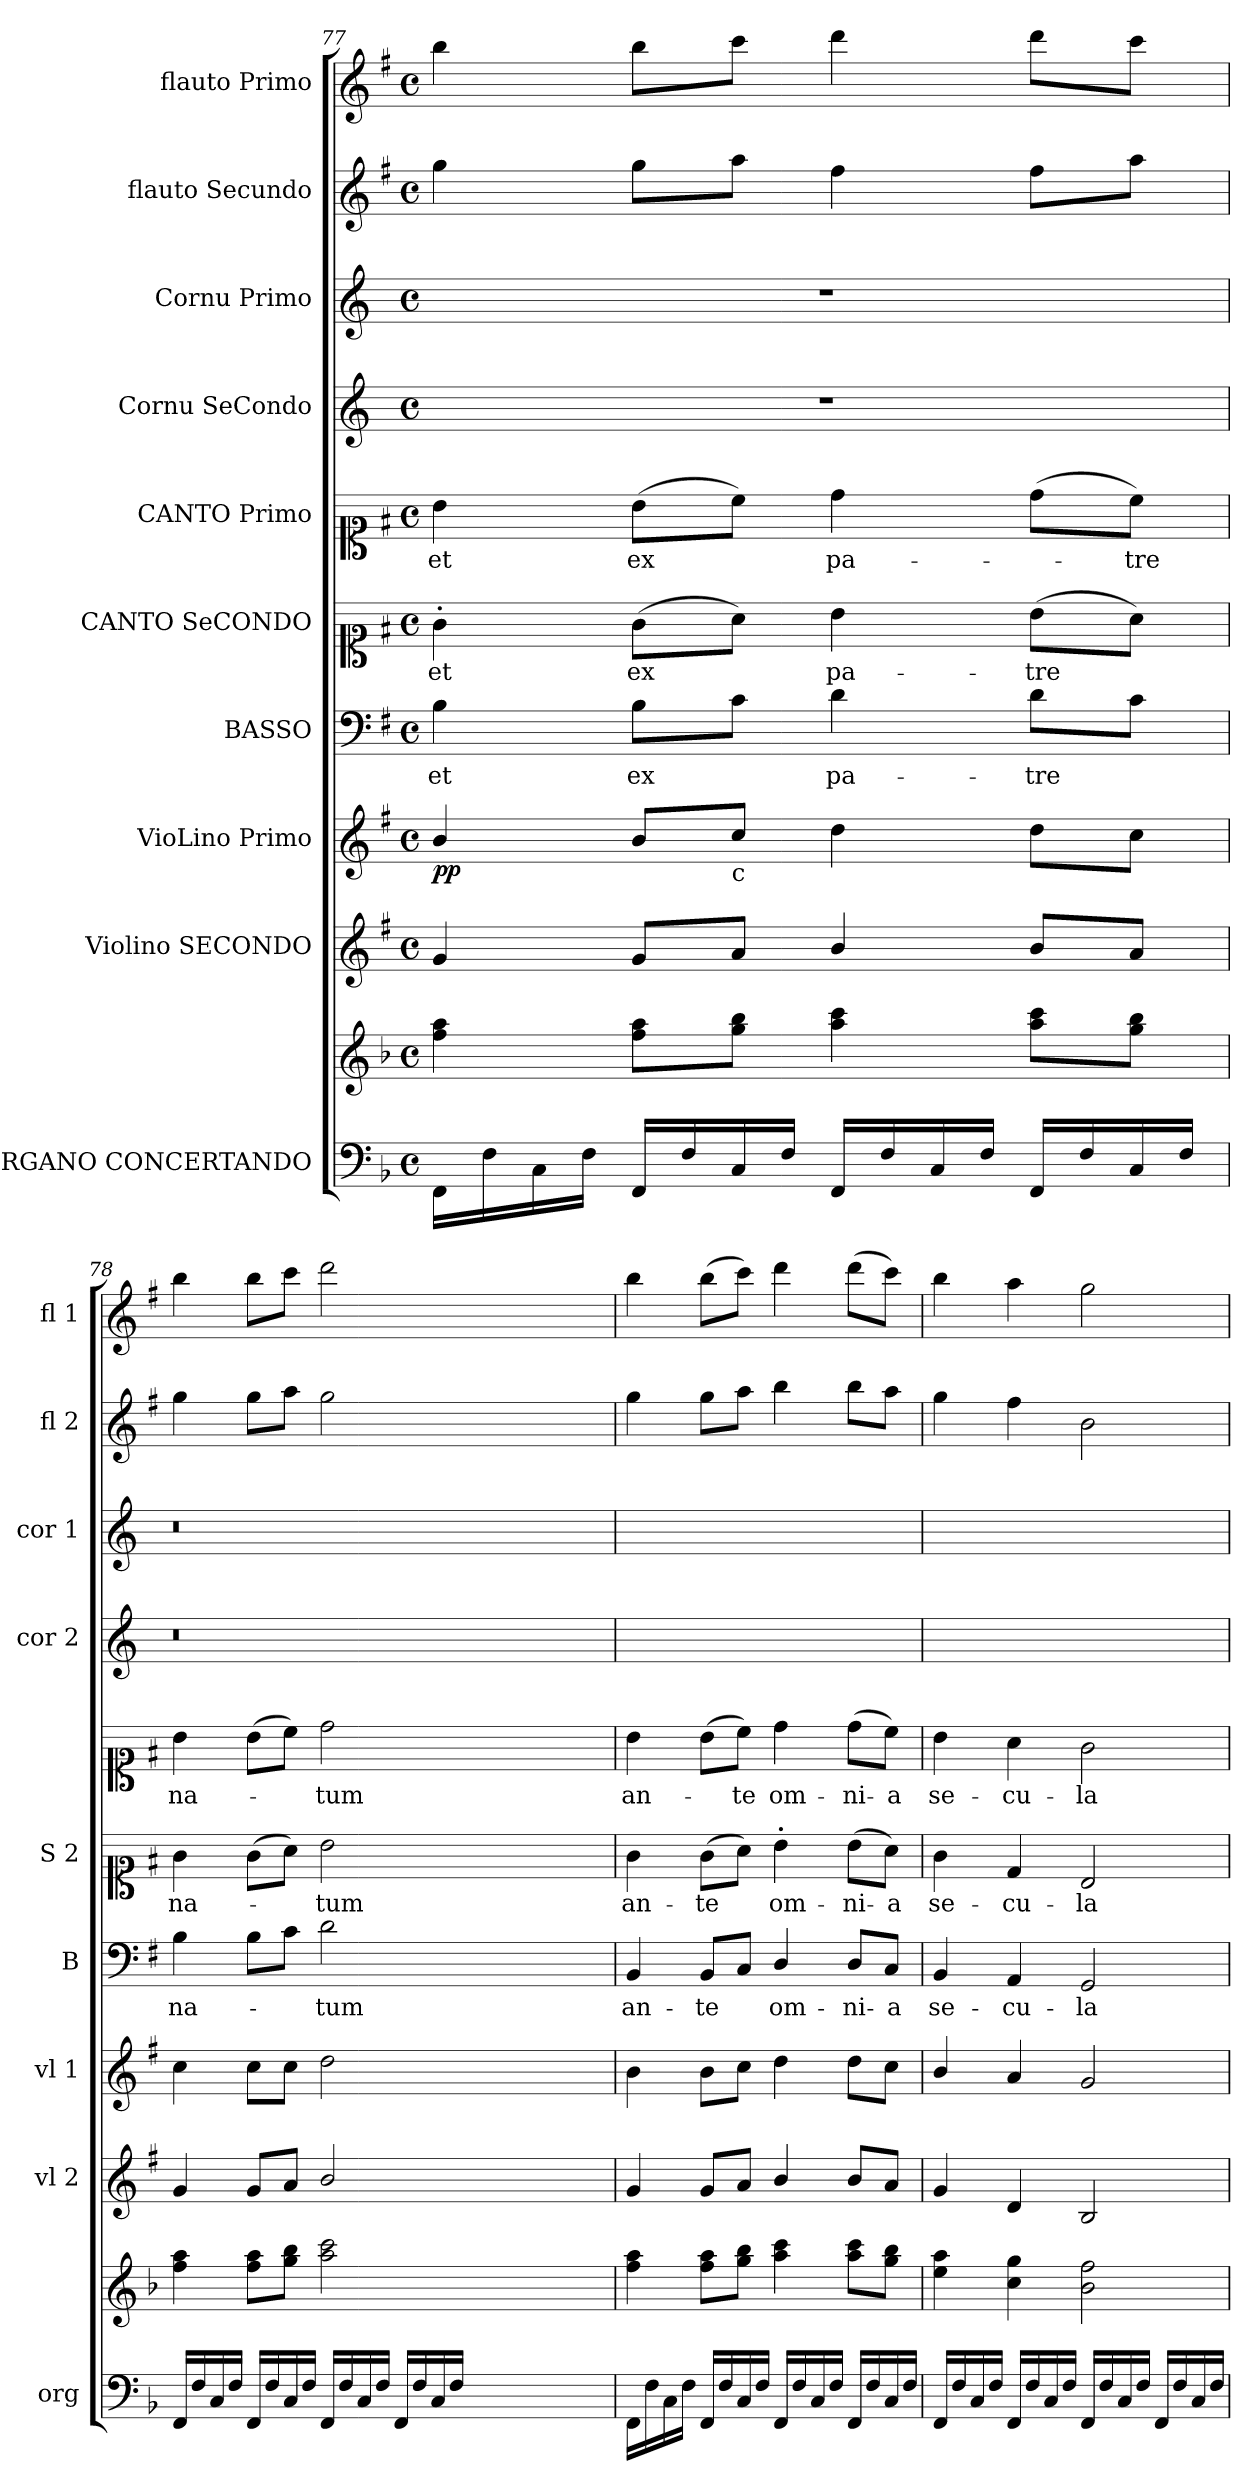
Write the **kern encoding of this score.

**kern	**kern	**dynam	**kern	**kern	**dynam	**kern	**text	**kern	**text	**kern	**text	**kern	**kern	**kern	**kern
*part10	*part10	*part10	*part9	*part8	*part8	*part7	*part7	*part6	*part6	*part5	*part5	*part4	*part3	*part2	*part1
*staff11	*staff10	*staff10/11	*staff9	*staff8	*staff8	*staff7	*staff7	*staff6	*staff6	*staff5	*staff5	*staff4	*staff3	*staff2	*staff1
*I"ORGANO CONCERTANDO	*	*	*I"Violino SECONDO	*I"VioLino Primo	*	*I"BASSO	*	*I"CANTO SeCONDO	*	*I"CANTO Primo	*	*I"Cornu SeCondo	*I"Cornu Primo	*I"flauto Secundo	*I"flauto Primo
*I'org	*	*	*I'vl 2	*I'vl 1	*	*I'B	*	*I'S 2	*	*	*	*I'cor 2	*I'cor 1	*I'fl 2	*I'fl 1
*clefF4	*clefG2	*	*clefG2	*clefG2	*	*clefF4	*	*clefC1	*	*clefC1	*	*clefG2	*clefG2	*clefG2	*clefG2
*ITrd-1c-2	*ITrd-1c-2	*	*	*	*	*	*	*	*	*	*	*ITrd3c5	*ITrd3c5	*	*
*k[f#]	*k[f#]	*	*k[f#]	*k[f#]	*	*k[f#]	*	*k[f#]	*	*k[f#]	*	*k[f#]	*k[f#]	*k[f#]	*k[f#]
*G:	*G:	*	*G:	*G:	*	*G:	*	*G:	*	*G:	*	*	*	*G:	*G:
*M4/4	*M4/4	*	*M4/4	*M4/4	*	*M4/4	*	*M4/4	*	*M4/4	*	*M4/4	*M4/4	*M4/4	*M4/4
*met(c)	*met(c)	*	*met(c)	*met(c)	*	*met(c)	*	*met(c)	*	*met(c)	*	*met(c)	*met(c)	*met(c)	*met(c)
=77	=77	=77	=77	=77	=77	=77	=77	=77	=77	=77	=77	=77	=77	=77	=77
!	!	!LO:DY:a	!	!	!LO:DY:b	!	!	!	!	!	!	!	!	!	!
16GG/LL	4gg\ 4bb\	Pianiſsimo	4g/	4b/	pp	4B\	et	4g'\	et	4b\	et	1r	1r	4gg\	4bb\
16G\	.	.	.	.	.	.	.	.	.	.	.	.	.	.	.
16D\	.	.	.	.	.	.	.	.	.	.	.	.	.	.	.
16G\JJ	.	.	.	.	.	.	.	.	.	.	.	.	.	.	.
16GG/LL	8gg\ 8bb\L	.	8g/L	8b/L	.	8B\L	ex	(8g\L	ex	(8b\L	ex	.	.	8gg\L	8bb\L
16G/	.	.	.	.	.	.	.	.	.	.	.	.	.	.	.
!	!	!	!	!LO:TX:b:t=c	!	!	!	!	!	!	!	!	!	!	!
16D/	8aa\ 8ccc\J	.	8a/J	8cc/J	.	8c\J	.	8a\J)	.	8cc\J)	.	.	.	8aa\J	8ccc\J
16G/JJ	.	.	.	.	.	.	.	.	.	.	.	.	.	.	.
16GG/LL	4bb\ 4ddd\	.	4b/	4dd\	.	4d\	pa-	4b\	pa-	4dd\	pa-	.	.	4ff#\	4ddd\
16G/	.	.	.	.	.	.	.	.	.	.	.	.	.	.	.
16D/	.	.	.	.	.	.	.	.	.	.	.	.	.	.	.
16G/JJ	.	.	.	.	.	.	.	.	.	.	.	.	.	.	.
16GG/LL	8bb\ 8ddd\L	.	8b/L	8dd\L	.	8d\L	-tre	(8b\L	-tre	(8dd\L	.	.	.	8ff#\L	8ddd\L
16G/	.	.	.	.	.	.	.	.	.	.	.	.	.	.	.
16D/	8aa\ 8ccc\J	.	8a/J	8cc\J	.	8c\J	.	8a\J)	.	8cc\J)	-tre	.	.	8aa\J	8ccc\J
16G/JJ	.	.	.	.	.	.	.	.	.	.	.	.	.	.	.
=78	=78	=78	=78	=78	=78	=78	=78	=78	=78	=78	=78	=78	=78	=78	=78
16GG/LL	4gg\ 4bb\	.	4g/	4cc\	.	4B\	na-	4g\	na-	4b\	na-	0.r	0.r	4gg\	4bb\
16G/	.	.	.	.	.	.	.	.	.	.	.	.	.	.	.
16D/	.	.	.	.	.	.	.	.	.	.	.	.	.	.	.
16G/JJ	.	.	.	.	.	.	.	.	.	.	.	.	.	.	.
16GG/LL	8gg\ 8bb\L	.	8g/L	8cc\L	.	8B\L	.	(8g\L	.	(8b\L	.	.	.	8gg\L	8bb\L
16G/	.	.	.	.	.	.	.	.	.	.	.	.	.	.	.
16D/	8aa\ 8ccc\J	.	8a/J	8cc\J	.	8c\J	.	8a\J)	.	8cc\J)	.	.	.	8aa\J	8ccc\J
16G/JJ	.	.	.	.	.	.	.	.	.	.	.	.	.	.	.
16GG/LL	2bb\ 2ddd\	.	2b/	2dd\	.	2d\	-tum	2b\	-tum	2dd\	-tum	.	.	2gg\	2ddd\
16G/	.	.	.	.	.	.	.	.	.	.	.	.	.	.	.
16D/	.	.	.	.	.	.	.	.	.	.	.	.	.	.	.
16G/JJ	.	.	.	.	.	.	.	.	.	.	.	.	.	.	.
16GG/LL	.	.	.	.	.	.	.	.	.	.	.	.	.	.	.
16G/	.	.	.	.	.	.	.	.	.	.	.	.	.	.	.
16D/	.	.	.	.	.	.	.	.	.	.	.	.	.	.	.
16G/JJ	.	.	.	.	.	.	.	.	.	.	.	.	.	.	.
0ryy	0ryy	.	0ryy	0ryy	.	0ryy	.	0ryy	.	0ryy	.	.	.	0ryy	0ryy
=79	=79	=79	=79	=79	=79	=79	=79	=79	=79	=79	=79	=79	=79	=79	=79
16GG/LL	4gg\ 4bb\	.	4g/	4b\	.	4BB/	an-	4g\	an-	4b\	an-	1ryy	1ryy	4gg\	4bb\
16G\	.	.	.	.	.	.	.	.	.	.	.	.	.	.	.
16D\	.	.	.	.	.	.	.	.	.	.	.	.	.	.	.
16G\JJ	.	.	.	.	.	.	.	.	.	.	.	.	.	.	.
16GG/LL	8gg\ 8bb\L	.	8g/L	8b\L	.	8BB/L	-te	(8g\L	-te	(8b\L	.	.	.	8gg\L	(8bb\L
16G/	.	.	.	.	.	.	.	.	.	.	.	.	.	.	.
16D/	8aa\ 8ccc\J	.	8a/J	8cc\J	.	8C/J	.	8a\J)	.	8cc\J)	-te	.	.	8aa\J	8ccc\J)
16G/JJ	.	.	.	.	.	.	.	.	.	.	.	.	.	.	.
16GG/LL	4bb\ 4ddd\	.	4b/	4dd\	.	4D/	om-	4b'\	om-	4dd\	om-	.	.	4bb\	4ddd\
16G/	.	.	.	.	.	.	.	.	.	.	.	.	.	.	.
16D/	.	.	.	.	.	.	.	.	.	.	.	.	.	.	.
16G/JJ	.	.	.	.	.	.	.	.	.	.	.	.	.	.	.
16GG/LL	8bb\ 8ddd\L	.	8b/L	8dd\L	.	8D/L	-ni-	(8b\L	-ni-	(8dd\L	-ni-	.	.	8bb\L	(8ddd\L
16G/	.	.	.	.	.	.	.	.	.	.	.	.	.	.	.
16D/	8aa\ 8ccc\J	.	8a/J	8cc\J	.	8C/J	-a	8a\J)	-a	8cc\J)	-a	.	.	8aa\J	8ccc\J)
16G/JJ	.	.	.	.	.	.	.	.	.	.	.	.	.	.	.
=80	=80	=80	=80	=80	=80	=80	=80	=80	=80	=80	=80	=80	=80	=80	=80
16GG/LL	4ff#\ 4bb\	.	4g/	4b/	.	4BB/	se-	4g\	se-	4b\	se-	1ryy	1ryy	4gg\	4bb\
16G/	.	.	.	.	.	.	.	.	.	.	.	.	.	.	.
16D/	.	.	.	.	.	.	.	.	.	.	.	.	.	.	.
16G/JJ	.	.	.	.	.	.	.	.	.	.	.	.	.	.	.
16GG/LL	4dd\ 4aa\	.	4d/	4a/	.	4AA/	-cu-	4d/	-cu-	4a\	-cu-	.	.	4ff#\	4aa\
16G/	.	.	.	.	.	.	.	.	.	.	.	.	.	.	.
16D/	.	.	.	.	.	.	.	.	.	.	.	.	.	.	.
16G/JJ	.	.	.	.	.	.	.	.	.	.	.	.	.	.	.
16GG/LL	2cc\ 2gg\	.	2B/	2g/	.	2GG/	-la	2B/	-la	2g\	-la	.	.	2b\	2gg\
16G/	.	.	.	.	.	.	.	.	.	.	.	.	.	.	.
16D/	.	.	.	.	.	.	.	.	.	.	.	.	.	.	.
16G/JJ	.	.	.	.	.	.	.	.	.	.	.	.	.	.	.
16GG/LL	.	.	.	.	.	.	.	.	.	.	.	.	.	.	.
16G/	.	.	.	.	.	.	.	.	.	.	.	.	.	.	.
16D/	.	.	.	.	.	.	.	.	.	.	.	.	.	.	.
16G/JJ	.	.	.	.	.	.	.	.	.	.	.	.	.	.	.
=	=	=	=	=	=	=	=	=	=	=	=	=	=	=	=
*-	*-	*-	*-	*-	*-	*-	*-	*-	*-	*-	*-	*-	*-	*-	*-
